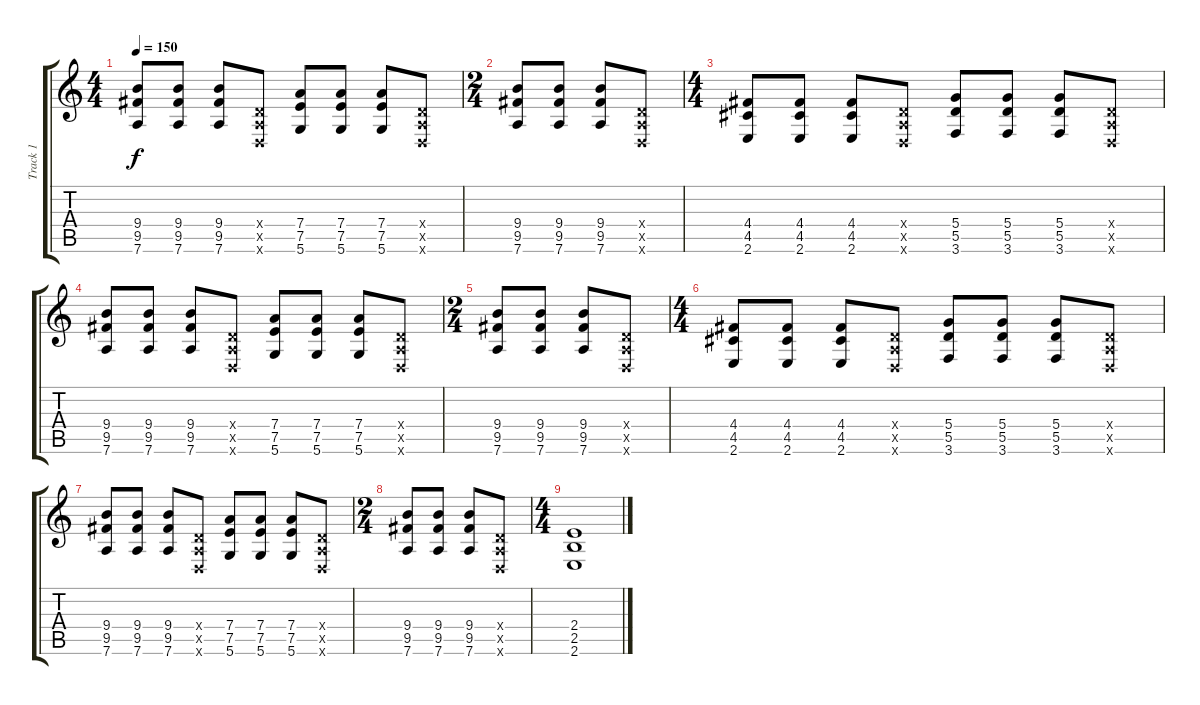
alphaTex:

\track ("Track 1" "Track 1") {instrument overdrivenguitar}
\staff {score tabs}
\tuning (E4 B3 G3 D3 A2 D2) {hide}
\ts (4 4)
\tempo 150
\clef g2
\ks c
(9.4 9.5 7.6).8{dy f} (9.4 9.5 7.6).8 (9.4 9.5 7.6).8 (0.4{x} 0.5{x} 0.6{x}).8 (7.4 7.5 5.6).8 (7.4 7.5 5.6).8 (7.4 7.5 5.6).8 (0.4{x} 0.5{x} 0.6{x}).8 |
\ts (2 4)
(9.4 9.5 7.6).8 (9.4 9.5 7.6).8 (9.4 9.5 7.6).8 (0.4{x} 0.5{x} 0.6{x}).8 |
\ts (4 4)
(4.4 4.5 2.6).8 (4.4 4.5 2.6).8 (4.4 4.5 2.6).8 (0.4{x} 0.5{x} 0.6{x}).8 (5.4 5.5 3.6).8 (5.4 5.5 3.6).8 (5.4 5.5 3.6).8 (0.4{x} 0.5{x} 0.6{x}).8 |
(9.4 9.5 7.6).8 (9.4 9.5 7.6).8 (9.4 9.5 7.6).8 (0.4{x} 0.5{x} 0.6{x}).8 (7.4 7.5 5.6).8 (7.4 7.5 5.6).8 (7.4 7.5 5.6).8 (0.4{x} 0.5{x} 0.6{x}).8 |
\ts (2 4)
(9.4 9.5 7.6).8 (9.4 9.5 7.6).8 (9.4 9.5 7.6).8 (0.4{x} 0.5{x} 0.6{x}).8 |
\ts (4 4)
(4.4 4.5 2.6).8 (4.4 4.5 2.6).8 (4.4 4.5 2.6).8 (0.4{x} 0.5{x} 0.6{x}).8 (5.4 5.5 3.6).8 (5.4 5.5 3.6).8 (5.4 5.5 3.6).8 (0.4{x} 0.5{x} 0.6{x}).8 |
(9.4 9.5 7.6).8 (9.4 9.5 7.6).8 (9.4 9.5 7.6).8 (0.4{x} 0.5{x} 0.6{x}).8 (7.4 7.5 5.6).8 (7.4 7.5 5.6).8 (7.4 7.5 5.6).8 (0.4{x} 0.5{x} 0.6{x}).8 |
\ts (2 4)
(9.4 9.5 7.6).8 (9.4 9.5 7.6).8 (9.4 9.5 7.6).8 (0.4{x} 0.5{x} 0.6{x}).8 |
\ts (4 4)
(2.4 2.5 2.6).1
